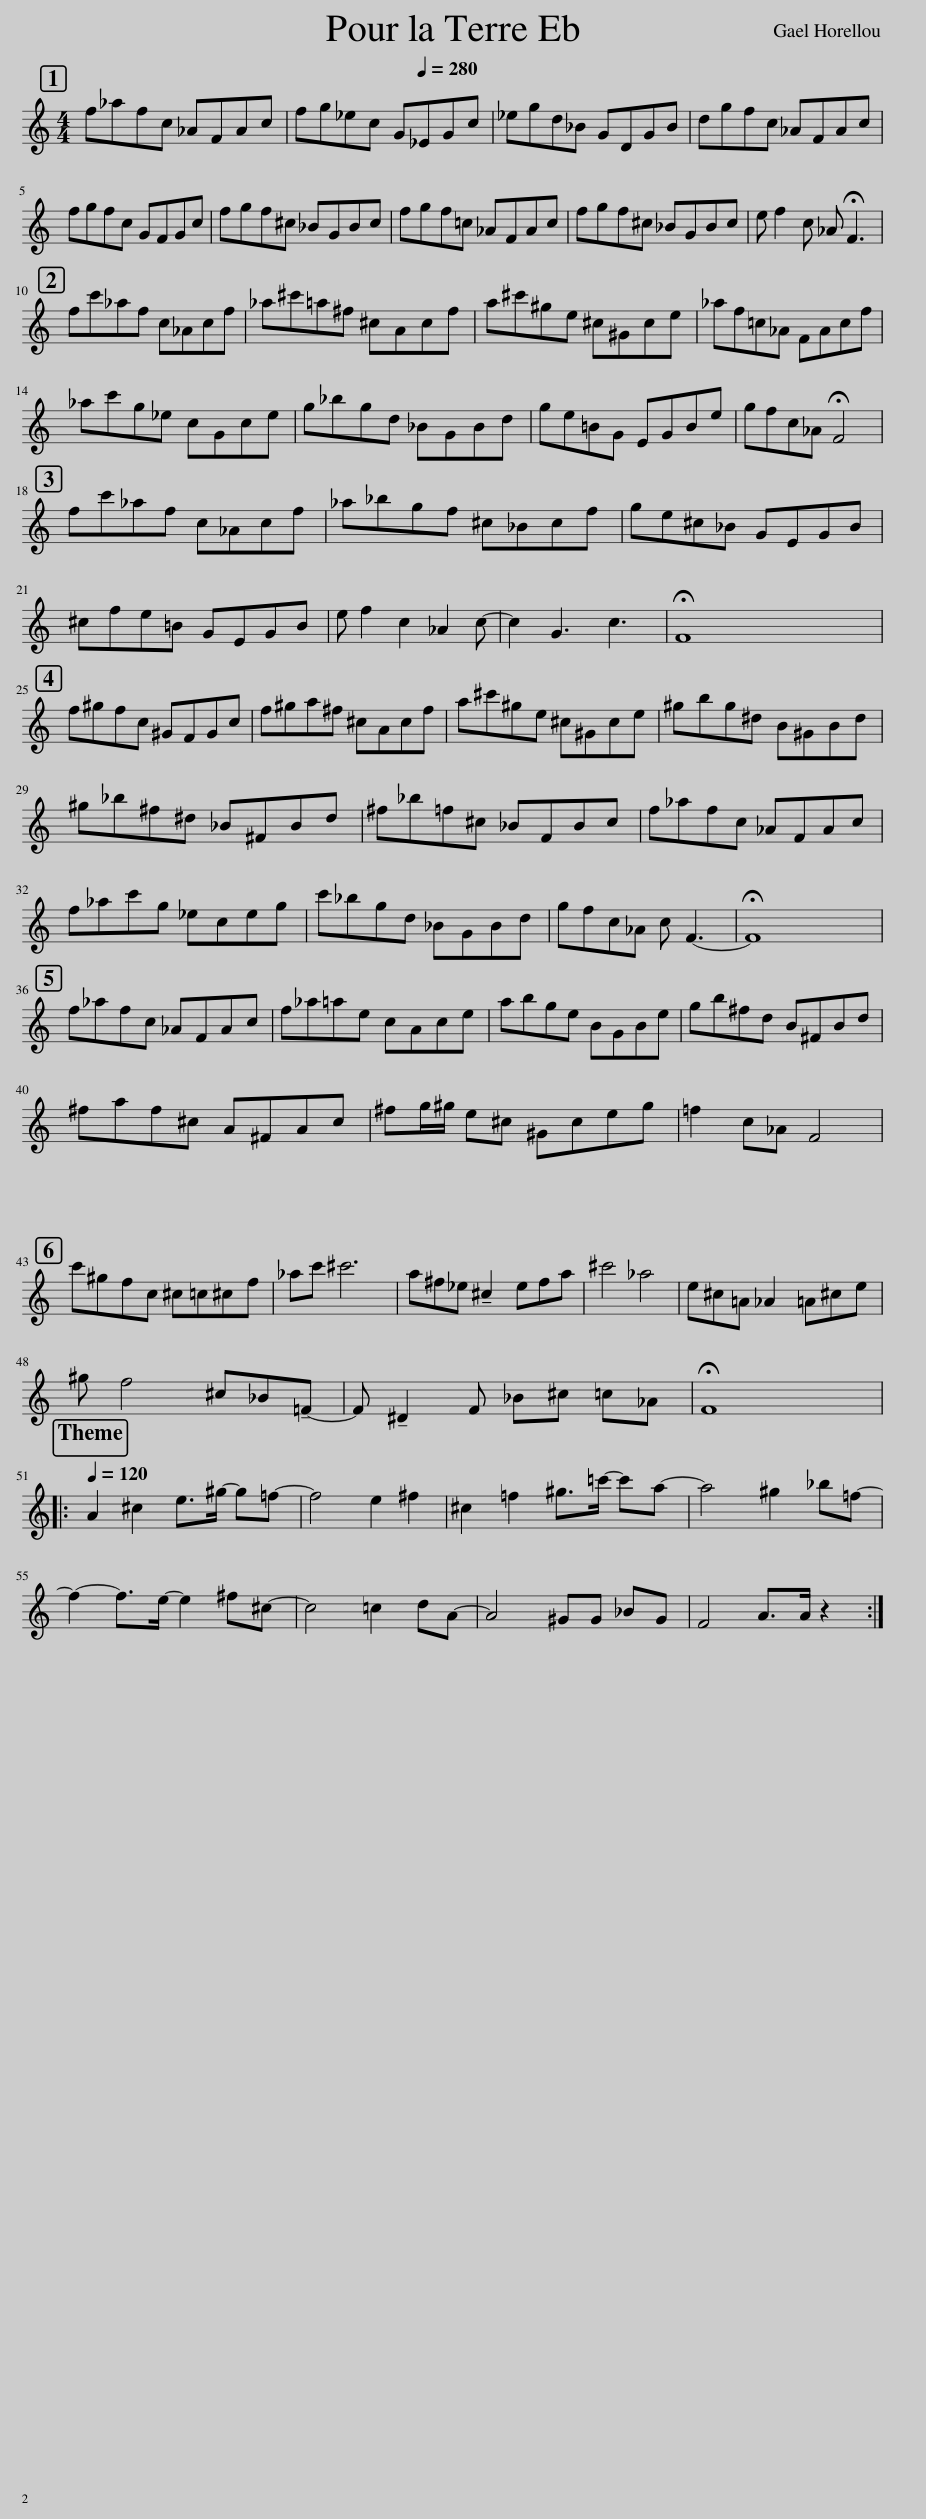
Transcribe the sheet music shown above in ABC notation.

X:1
L:1/8
Q:1/4=280
M:4/4
I:linebreak $
K:none
V:1 treble transpose=-9
V:1
[K:C] f_afc _AFAc | fg_ec G_EGc | _egd_B GDGB | dgfc _AFAc |$ fgfc GFGc | %5
 fgf^c _BGBc | fgf=c _AFAc | fgf^c _BGBc | e f2 c !fermata!_A F3 |$ fc'_af c_Acf | %10
 _a^c'=a^f ^cAcf | a^c'^ge ^c^Gce | _af=c_A FAcf |$ _ac'g_e cGce | g_bgd _BGBd | %15
 ge=BG EGBe | gfc_A !fermata!F4 |$ fc'_af c_Acf | _a_bgf ^c_Bcf | ge^c_B GEGB |$ %20
 ^cfe=B GEGB | e f2 c2 _A2 c- | c2 G3 c3 | !fermata!F8 |$ f^gfc ^GFGc | %25
 f^ga^f ^cAcf | a^c'^ge ^c^Gce | ^gbg^d B^GBd |$ ^g_b^f^d _B^FBd | ^f_b=f^c _BFBc | %30
 f_afc _AFAc |$ f_ac'g _eceg | c'_bgd _BGBd | gfc_A c F3- | !fermata!F8 |$ %35
 f_afc _AFAc | f_a=ae cAce | abge BGBe | gb^fd B^FBd |$ ^faf^c A^FAc | %40
 ^fg/^g/ e^c ^Gceg | =f2 c_A F4 |$ c'^gfc ^c=c^cf | _ac' ^c'6 | a^f_e !tenuto!^c2 efa | %45
 ^c'4 _a4 | e^c=A _A2 =A^ce |$ ^g f4 ^c_B!tenuto!=F- | F !tenuto!^D2 F _B^c =c_A | !fermata!F8 |:$ %50
[Q:1/4=120] A2 ^c2 e>^g- g=f- | f4 e2 ^f2 | ^c2 =f2 ^g>=c'- c'a- | a4 ^g2 _b=f- |$ f2- f>e- e2 ^f^c- | %55
 c4 =c2 dA- | A4 ^GG _BG | F4 A>A z2 :| %58
